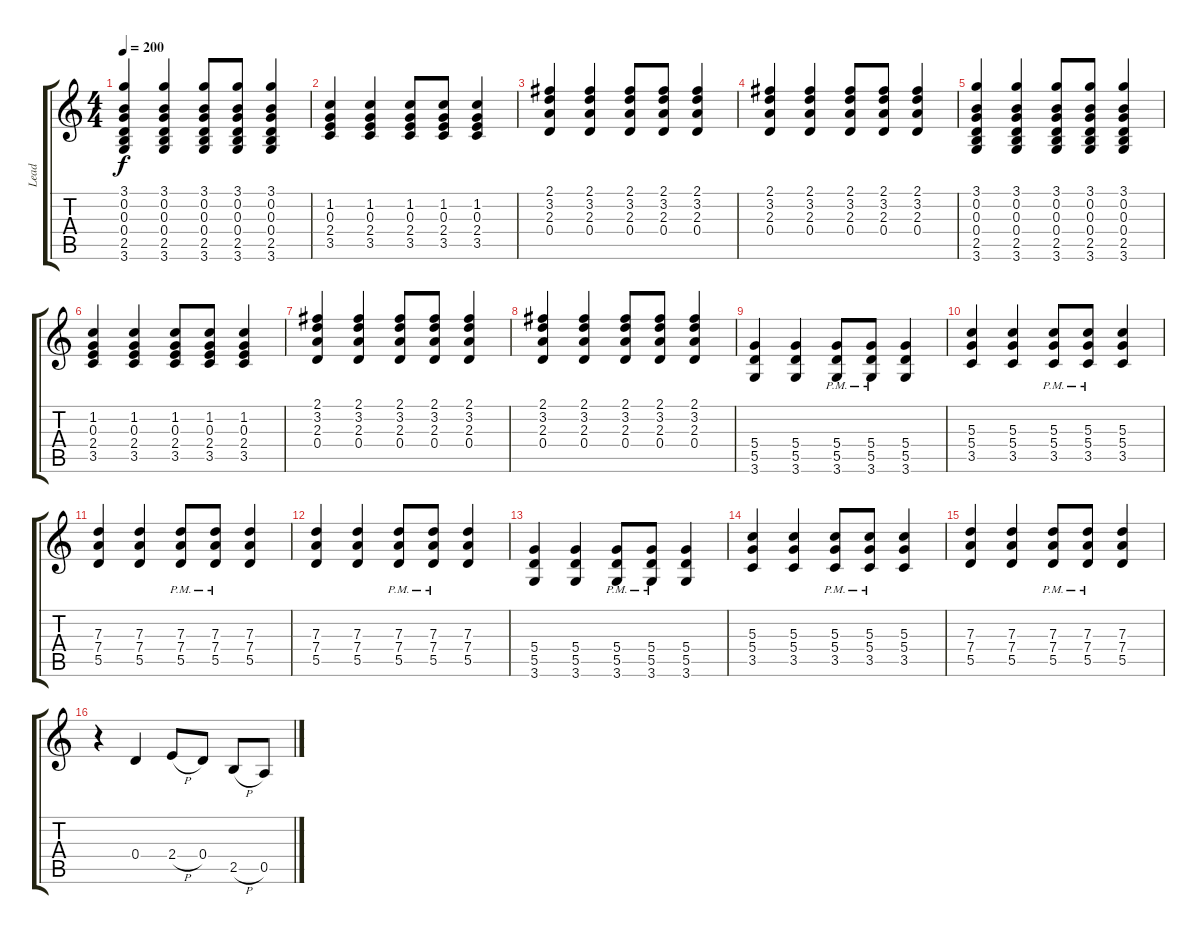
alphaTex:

\track ("Lead" "Lead") {instrument distortionguitar}
\staff {score tabs}
\tuning (E4 B3 G3 D3 A2 E2) {hide}
\ts (4 4)
\tempo 200
\clef g2
\ks c
(3.1 0.2 0.3 0.4 2.5 3.6).4{dy f} (3.1 0.2 0.3 0.4 2.5 3.6).4 (3.1 0.2 0.3 0.4 2.5 3.6).8 (3.1 0.2 0.3 0.4 2.5 3.6).8 (3.1 0.2 0.3 0.4 2.5 3.6).4 |
(1.2 0.3 2.4 3.5).4 (1.2 0.3 2.4 3.5).4 (1.2 0.3 2.4 3.5).8 (1.2 0.3 2.4 3.5).8 (1.2 0.3 2.4 3.5).4 |
(2.1 3.2 2.3 0.4).4 (2.1 3.2 2.3 0.4).4 (2.1 3.2 2.3 0.4).8 (2.1 3.2 2.3 0.4).8 (2.1 3.2 2.3 0.4).4 |
(2.1 3.2 2.3 0.4).4 (2.1 3.2 2.3 0.4).4 (2.1 3.2 2.3 0.4).8 (2.1 3.2 2.3 0.4).8 (2.1 3.2 2.3 0.4).4 |
(3.1 0.2 0.3 0.4 2.5 3.6).4 (3.1 0.2 0.3 0.4 2.5 3.6).4 (3.1 0.2 0.3 0.4 2.5 3.6).8 (3.1 0.2 0.3 0.4 2.5 3.6).8 (3.1 0.2 0.3 0.4 2.5 3.6).4 |
(1.2 0.3 2.4 3.5).4 (1.2 0.3 2.4 3.5).4 (1.2 0.3 2.4 3.5).8 (1.2 0.3 2.4 3.5).8 (1.2 0.3 2.4 3.5).4 |
(2.1 3.2 2.3 0.4).4 (2.1 3.2 2.3 0.4).4 (2.1 3.2 2.3 0.4).8 (2.1 3.2 2.3 0.4).8 (2.1 3.2 2.3 0.4).4 |
(2.1 3.2 2.3 0.4).4 (2.1 3.2 2.3 0.4).4 (2.1 3.2 2.3 0.4).8 (2.1 3.2 2.3 0.4).8 (2.1 3.2 2.3 0.4).4 |
(5.4 5.5 3.6).4 (5.4 5.5 3.6).4 (5.4{pm} 5.5{pm} 3.6{pm}).8 (5.4{pm} 5.5{pm} 3.6{pm}).8 (5.4 5.5 3.6).4 |
(5.3 5.4 3.5).4 (5.3 5.4 3.5).4 (5.3{pm} 5.4{pm} 3.5{pm}).8 (5.3{pm} 5.4{pm} 3.5{pm}).8 (5.3 5.4 3.5).4 |
(7.3 7.4 5.5).4 (7.3 7.4 5.5).4 (7.3{pm} 7.4{pm} 5.5{pm}).8 (7.3{pm} 7.4{pm} 5.5{pm}).8 (7.3 7.4 5.5).4 |
(7.3 7.4 5.5).4 (7.3 7.4 5.5).4 (7.3{pm} 7.4{pm} 5.5{pm}).8 (7.3{pm} 7.4{pm} 5.5{pm}).8 (7.3 7.4 5.5).4 |
(5.4 5.5 3.6).4 (5.4 5.5 3.6).4 (5.4{pm} 5.5{pm} 3.6{pm}).8 (5.4{pm} 5.5{pm} 3.6{pm}).8 (5.4 5.5 3.6).4 |
(5.3 5.4 3.5).4 (5.3 5.4 3.5).4 (5.3{pm} 5.4{pm} 3.5{pm}).8 (5.3{pm} 5.4{pm} 3.5{pm}).8 (5.3 5.4 3.5).4 |
(7.3 7.4 5.5).4 (7.3 7.4 5.5).4 (7.3{pm} 7.4{pm} 5.5{pm}).8 (7.3{pm} 7.4{pm} 5.5{pm}).8 (7.3 7.4 5.5).4 |
r.4 0.4.4 2.4{h}.8 0.4.8 2.5{h}.8 0.5.8
